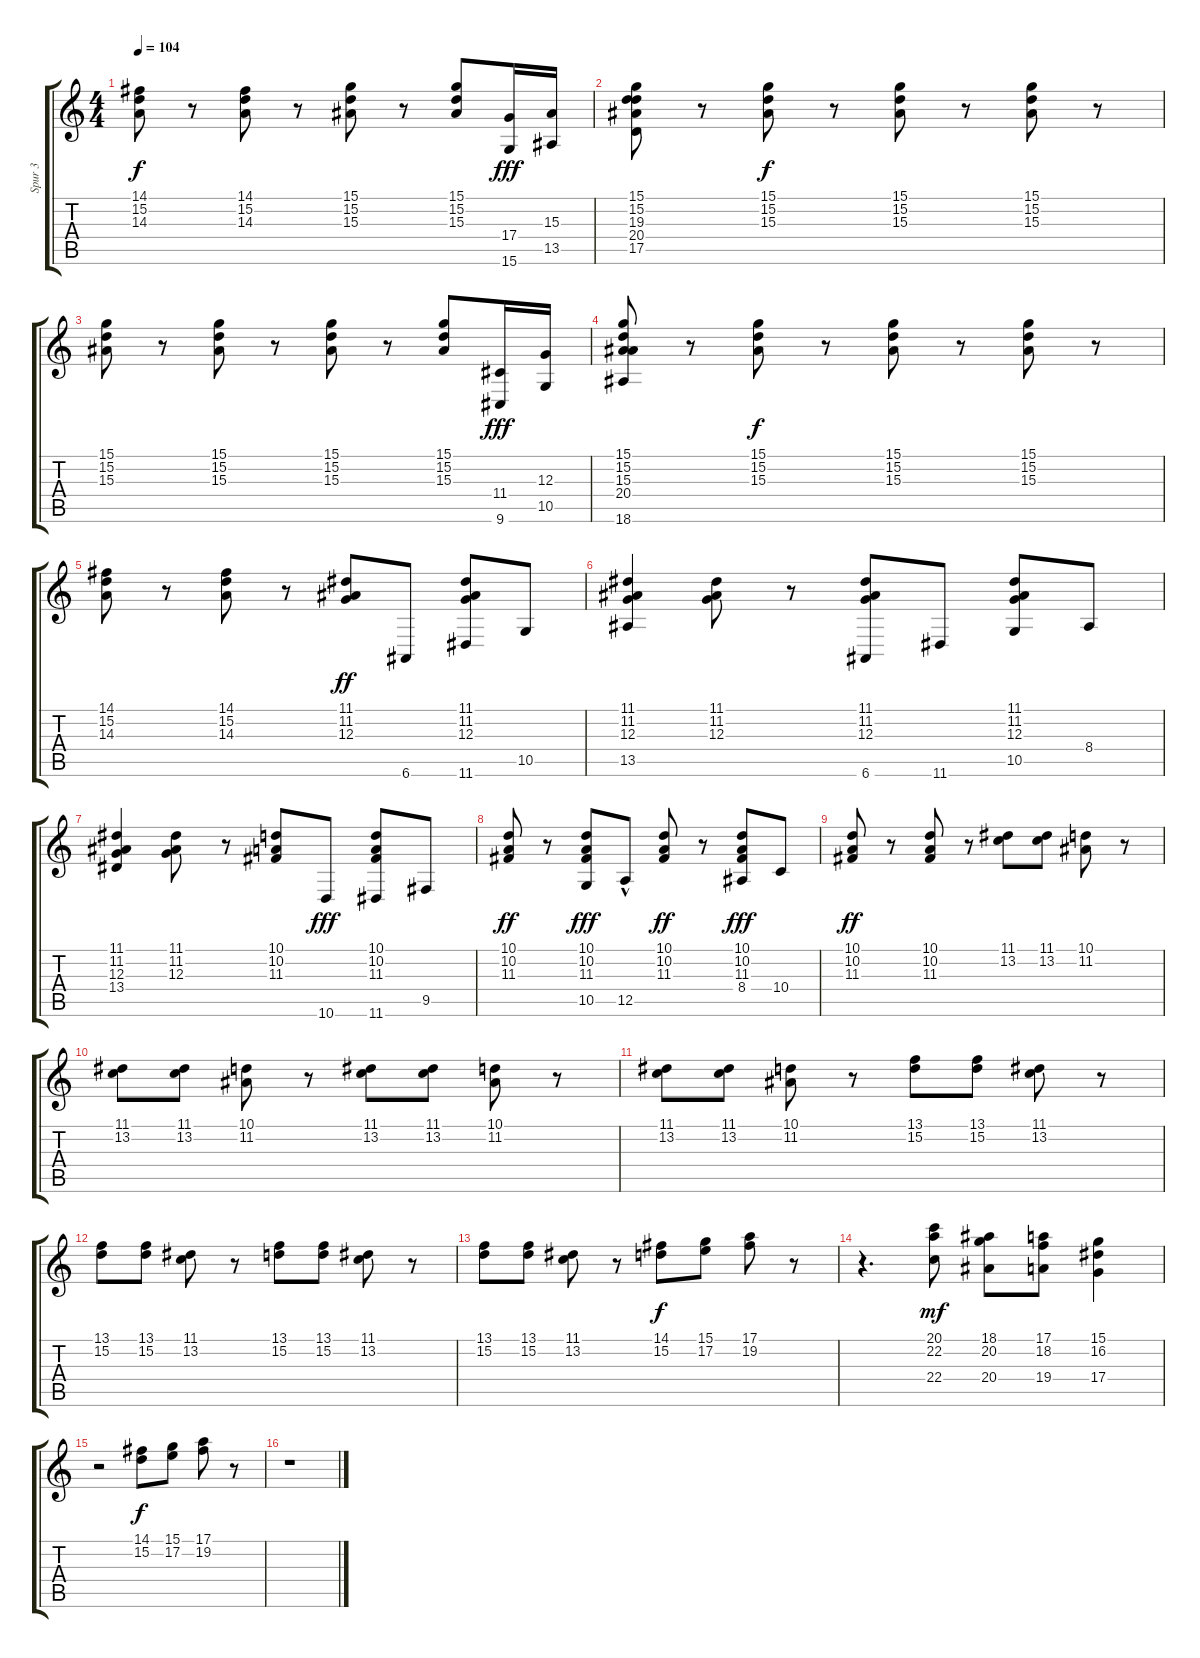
\track ("Spur 3" "Spur 3") {instrument stringensemble1}
\staff {score tabs}
\tuning (E4 B3 G3 D3 A2 E2) {hide}
\ts (4 4)
\tempo 104
\clef g2
\ks c
(14.1 15.2 14.3).8{dy f} r.8 (14.1 15.2 14.3).8 r.8 (15.1 15.2 15.3).8 r.8 (15.1 15.2 15.3).8 (17.4 15.6).16{dy fff} (15.3 13.5).16 |
(15.1 15.2 19.3 20.4 17.5).8 r.8 (15.1 15.2 15.3).8{dy f} r.8 (15.1 15.2 15.3).8 r.8 (15.1 15.2 15.3).8 r.8 |
(15.1 15.2 15.3).8 r.8 (15.1 15.2 15.3).8 r.8 (15.1 15.2 15.3).8 r.8 (15.1 15.2 15.3).8 (11.4 9.6).16{dy fff} (12.3 10.5).16 |
(15.1 15.2 15.3 20.4 18.6).8 r.8 (15.1 15.2 15.3).8{dy f} r.8 (15.1 15.2 15.3).8 r.8 (15.1 15.2 15.3).8 r.8 |
(14.1 15.2 14.3).8 r.8 (14.1 15.2 14.3).8 r.8 (11.1 11.2 12.3).8{dy ff} 6.6.8 (11.1 11.2 12.3 11.6).8 10.5.8 |
(11.1 11.2 12.3 13.5).4 (11.1 11.2 12.3).8 r.8 (11.1 11.2 12.3 6.6).8 11.6.8 (11.1 11.2 12.3 10.5).8 8.4.8 |
(11.1 11.2 12.3 13.4).4 (11.1 11.2 12.3).8 r.8 (10.1 10.2 11.3).8 10.6.8{dy fff} (10.1 10.2 11.3 11.6).8 9.5.8 |
(10.1 10.2 11.3).8{dy ff} r.8 (10.1 10.2 11.3 10.5).8{dy fff} 12.5{hac}.8 (10.1 10.2 11.3).8{dy ff} r.8 (10.1 10.2 11.3 8.4).8{dy fff} 10.4.8 |
(10.1 10.2 11.3).8{dy ff} r.8 (10.1 10.2 11.3).8 r.8 (11.1 13.2).8 (11.1 13.2).8 (10.1 11.2).8 r.8 |
(11.1 13.2).8 (11.1 13.2).8 (10.1 11.2).8 r.8 (11.1 13.2).8 (11.1 13.2).8 (10.1 11.2).8 r.8 |
(11.1 13.2).8 (11.1 13.2).8 (10.1 11.2).8 r.8 (13.1 15.2).8 (13.1 15.2).8 (11.1 13.2).8 r.8 |
(13.1 15.2).8 (13.1 15.2).8 (11.1 13.2).8 r.8 (13.1 15.2).8 (13.1 15.2).8 (11.1 13.2).8 r.8 |
(13.1 15.2).8 (13.1 15.2).8 (11.1 13.2).8 r.8 (14.1 15.2).8{dy f} (15.1 17.2).8 (17.1 19.2).8 r.8 |
r.4{d} (20.1 22.2 22.4).8{dy mf} (18.1 20.2 20.4).8 (17.1 18.2 19.4).8 (15.1 16.2 17.4).4 |
r.2 (14.1 15.2).8{dy f} (15.1 17.2).8 (17.1 19.2).8 r.8 |
r.1
